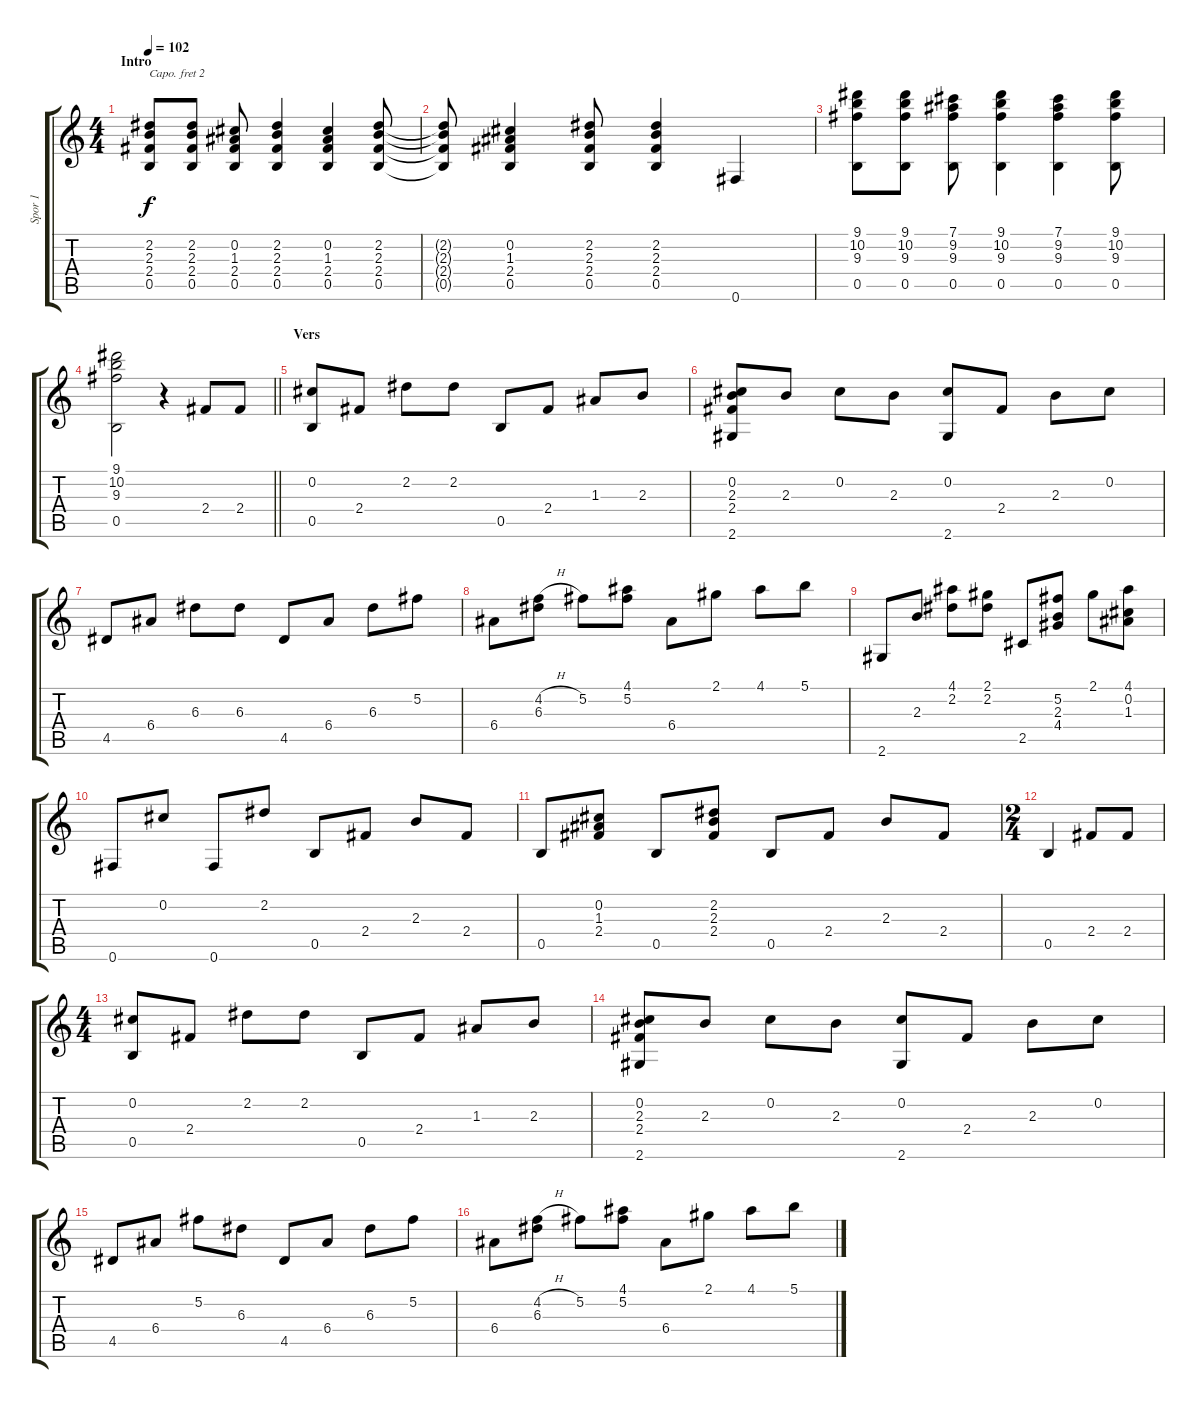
\track ("Spor 1" "Spor 1") {instrument acousticguitarsteel}
\staff {score tabs}
\capo 2
\tuning (E4 B3 G3 D3 A2 E2) {hide}
\ts (4 4)
\section ("" "Intro")
\tempo 102
\clef g2
\ks c
(2.2 2.3 2.4 0.5).8{dy f instrument acousticguitarsteel} (2.2 2.3 2.4 0.5).8 (0.2 1.3 2.4 0.5).8 (2.2 2.3 2.4 0.5).4 (0.2 1.3 2.4 0.5).4 (2.2 2.3 2.4 0.5).8 |
(2.2{t} 2.3{t} 2.4{t} 0.5{t}).8 (0.2 1.3 2.4 0.5).4 (2.2 2.3 2.4 0.5).8 (2.2 2.3 2.4 0.5).4 0.6.4 |
(9.1 10.2 9.3 0.5).8 (9.1 10.2 9.3 0.5).8 (7.1 9.2 9.3 0.5).8 (9.1 10.2 9.3 0.5).4 (7.1 9.2 9.3 0.5).4 (9.1 10.2 9.3 0.5).8 |
\barLineRight lightlight
(9.1 10.2 9.3 0.5).2 r.4 2.4.8 2.4.8 |
\section ("" "Vers")
(0.2 0.5).8 2.4.8 2.2.8 2.2.8 0.5.8 2.4.8 1.3.8 2.3.8 |
(0.2 2.3 2.4 2.6).8 2.3.8 0.2.8 2.3.8 (0.2 2.6).8 2.4.8 2.3.8 0.2.8 |
4.5.8 6.4.8 6.3.8 6.3.8 4.5.8 6.4.8 6.3.8 5.2.8 |
6.4.8 (4.2{h} 6.3).8 5.2.8 (4.1 5.2).8 6.4.8 2.1.8 4.1.8 5.1.8 |
2.6.8 2.3.8 (4.1 2.2).8 (2.1 2.2).8 2.5.8 (5.2 2.3 4.4).8 2.1.8 (4.1 0.2 1.3).8 |
0.6.8 0.2.8 0.6.8 2.2.8 0.5.8 2.4.8 2.3.8 2.4.8 |
0.5.8 (0.2 1.3 2.4).8 0.5.8 (2.2 2.3 2.4).8 0.5.8 2.4.8 2.3.8 2.4.8 |
\ts (2 4)
0.5.4 2.4.8 2.4.8 |
\ts (4 4)
(0.2 0.5).8 2.4.8 2.2.8 2.2.8 0.5.8 2.4.8 1.3.8 2.3.8 |
(0.2 2.3 2.4 2.6).8 2.3.8 0.2.8 2.3.8 (0.2 2.6).8 2.4.8 2.3.8 0.2.8 |
4.5.8 6.4.8 5.2.8 6.3.8 4.5.8 6.4.8 6.3.8 5.2.8 |
6.4.8 (4.2{h} 6.3).8 5.2.8 (4.1 5.2).8 6.4.8 2.1.8 4.1.8 5.1.8
